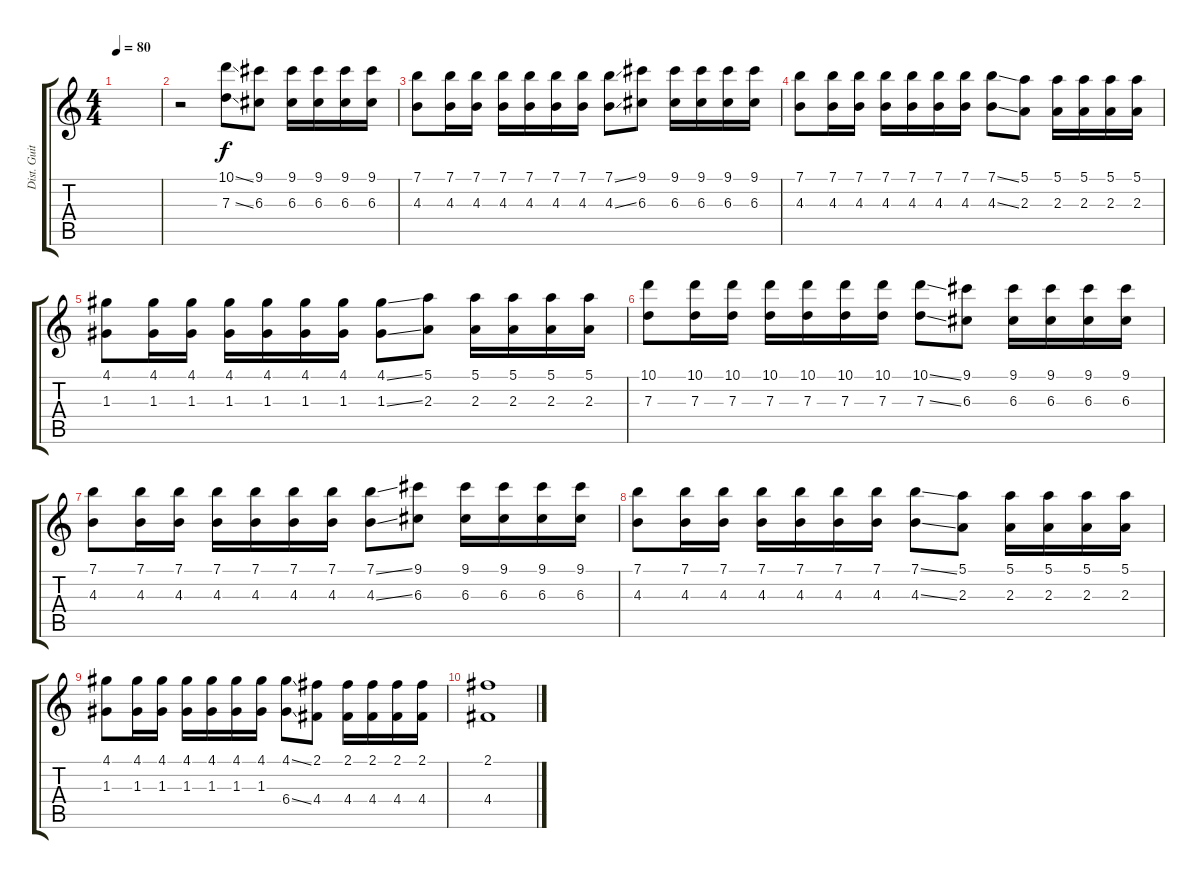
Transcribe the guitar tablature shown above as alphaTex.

\track ("Dist. Guitar" "Dist. Guit") {instrument distortionguitar}
\staff {score tabs}
\tuning (E4 B3 G3 D3 A2 E2) {hide}
\ts (4 4)
\tempo 80
\clef g2
\ks c
|
r.2 (10.1{ss} 7.3{ss}).8 (9.1 6.3).8 (9.1 6.3).16 (9.1 6.3).16 (9.1 6.3).16 (9.1 6.3).16 |
(7.1 4.3).8 (7.1 4.3).16 (7.1 4.3).16 (7.1 4.3).16 (7.1 4.3).16 (7.1 4.3).16 (7.1 4.3).16 (7.1{ss} 4.3{ss}).8 (9.1 6.3).8 (9.1 6.3).16 (9.1 6.3).16 (9.1 6.3).16 (9.1 6.3).16 |
(7.1 4.3).8 (7.1 4.3).16 (7.1 4.3).16 (7.1 4.3).16 (7.1 4.3).16 (7.1 4.3).16 (7.1 4.3).16 (7.1{ss} 4.3{ss}).8 (5.1 2.3).8 (5.1 2.3).16 (5.1 2.3).16 (5.1 2.3).16 (5.1 2.3).16 |
(4.1 1.3).8 (4.1 1.3).16 (4.1 1.3).16 (4.1 1.3).16 (4.1 1.3).16 (4.1 1.3).16 (4.1 1.3).16 (4.1{ss} 1.3{ss}).8 (5.1 2.3).8 (5.1 2.3).16 (5.1 2.3).16 (5.1 2.3).16 (5.1 2.3).16 |
(10.1 7.3).8 (10.1 7.3).16 (10.1 7.3).16 (10.1 7.3).16 (10.1 7.3).16 (10.1 7.3).16 (10.1 7.3).16 (10.1{ss} 7.3{ss}).8 (9.1 6.3).8 (9.1 6.3).16 (9.1 6.3).16 (9.1 6.3).16 (9.1 6.3).16 |
(7.1 4.3).8 (7.1 4.3).16 (7.1 4.3).16 (7.1 4.3).16 (7.1 4.3).16 (7.1 4.3).16 (7.1 4.3).16 (7.1{ss} 4.3{ss}).8 (9.1 6.3).8 (9.1 6.3).16 (9.1 6.3).16 (9.1 6.3).16 (9.1 6.3).16 |
(7.1 4.3).8 (7.1 4.3).16 (7.1 4.3).16 (7.1 4.3).16 (7.1 4.3).16 (7.1 4.3).16 (7.1 4.3).16 (7.1{ss} 4.3{ss}).8 (5.1 2.3).8 (5.1 2.3).16 (5.1 2.3).16 (5.1 2.3).16 (5.1 2.3).16 |
(4.1 1.3).8 (4.1 1.3).16 (4.1 1.3).16 (4.1 1.3).16 (4.1 1.3).16 (4.1 1.3).16 (4.1 1.3).16 (4.1{ss} 6.4{ss}).8 (2.1 4.4).8 (2.1 4.4).16 (2.1 4.4).16 (2.1 4.4).16 (2.1 4.4).16 |
(2.1 4.4).1
